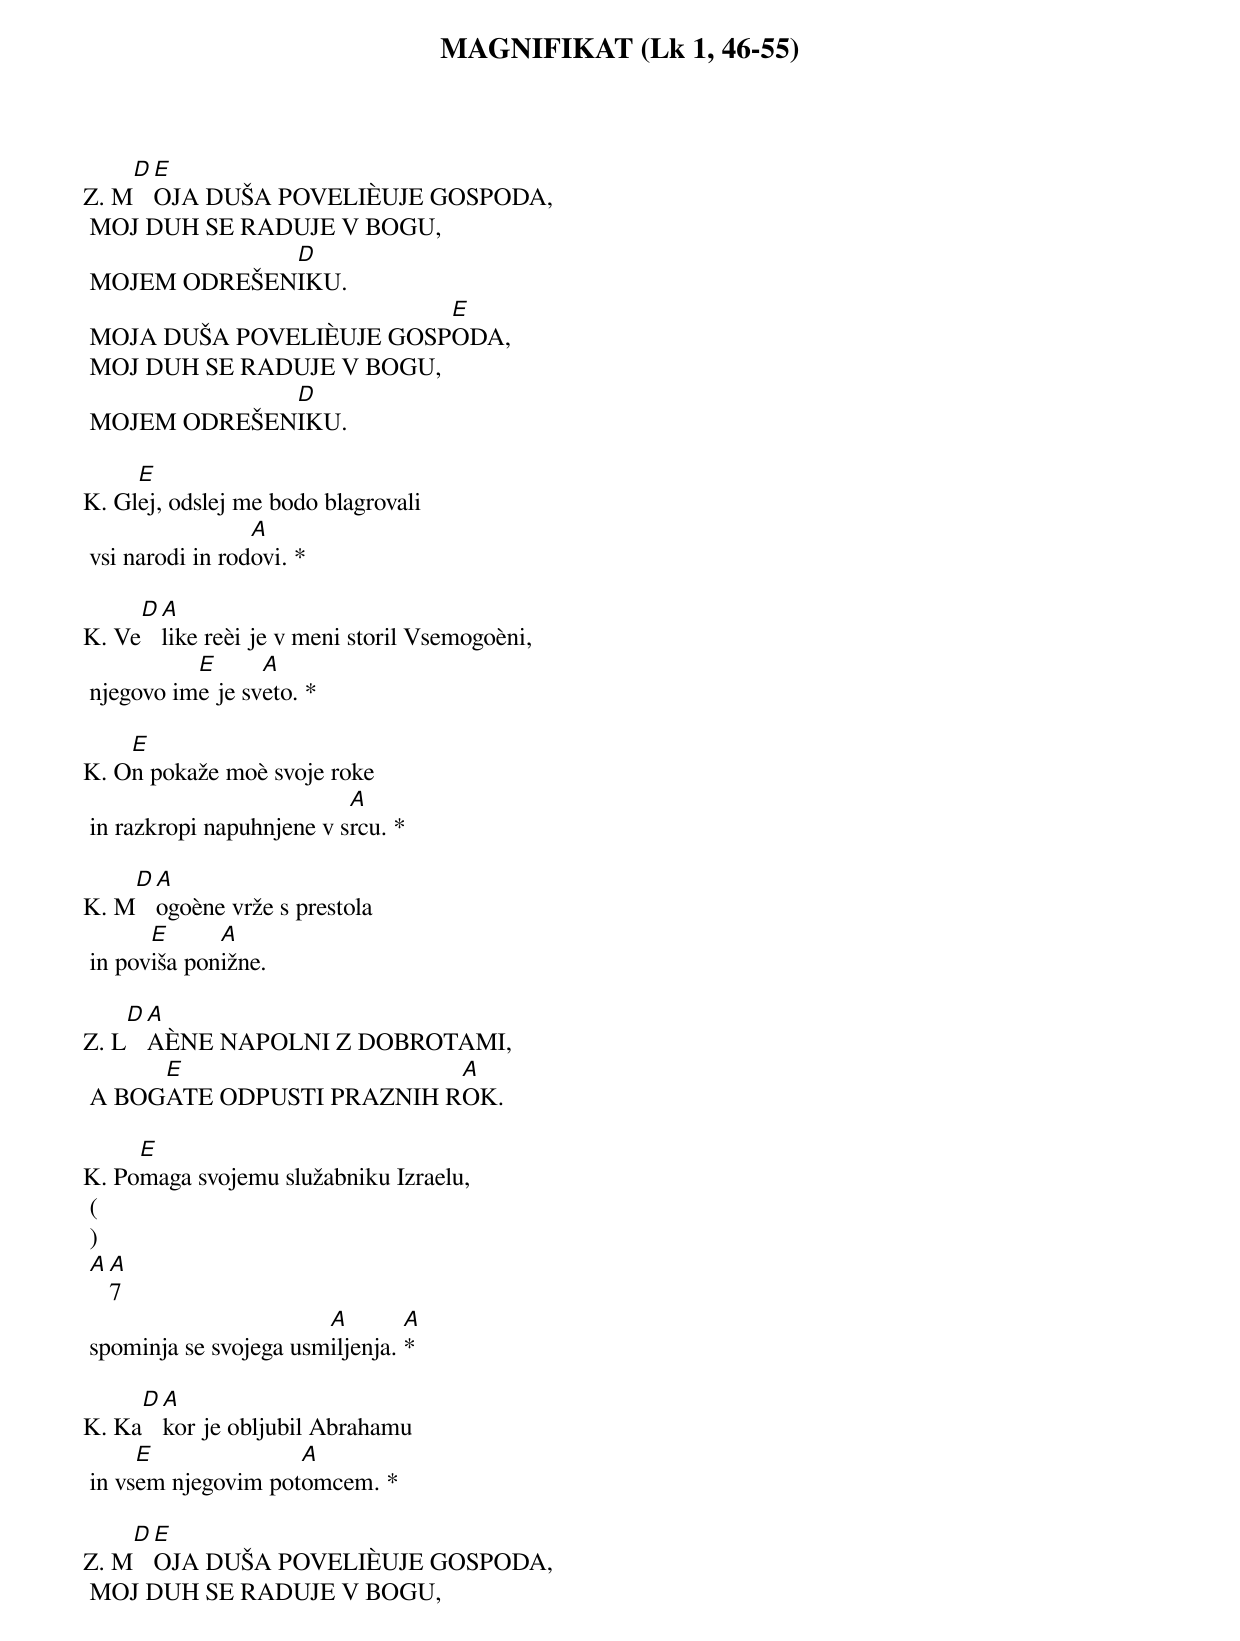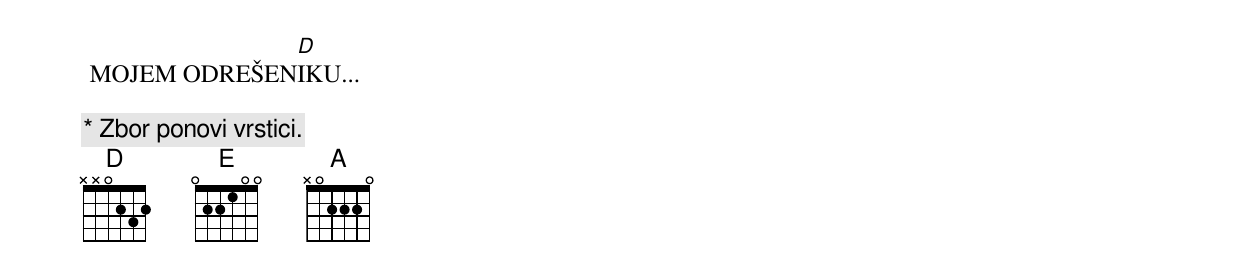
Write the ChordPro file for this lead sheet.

{title: MAGNIFIKAT (Lk 1, 46-55)}

Z.	M[D][E]OJA DUŠA POVELIÈUJE GOSPODA,
	MOJ DUH SE RADUJE V BOGU,
	MOJEM ODREŠEN[D]IKU.
	MOJA DUŠA POVELIÈUJE GOSP[E]ODA,
	MOJ DUH SE RADUJE V BOGU,
	MOJEM ODREŠEN[D]IKU.

K.	Gl[E]ej, odslej me bodo blagrovali
	vsi narodi in rod[A]ovi. *

K.	Ve[D][A]like reèi je v meni storil Vsemogoèni,
	njegovo im[E]e je sv[A]eto. *

K.	O[E]n pokaže moè svoje roke
	in razkropi napuhnjene v s[A]rcu. *

K.	M[D][A]ogoène vrže s prestola
	in pov[E]iša pon[A]ižne.

Z.	L[D][A]AÈNE NAPOLNI Z DOBROTAMI,
	A BOG[E]ATE ODPUSTI PRAZNIH R[A]OK.

K.	Po[E]maga svojemu služabniku Izraelu,
	(
	)
	[A][A]7
	spominja se svojega usm[A]iljenja. [A]*

K.	Ka[D][A]kor je obljubil Abrahamu
	in vs[E]em njegovim pot[A]omcem. *

Z.	M[D][E]OJA DUŠA POVELIÈUJE GOSPODA,
	MOJ DUH SE RADUJE V BOGU,
	MOJEM ODREŠEN[D]IKU...

{comment: * Zbor ponovi vrstici.}
